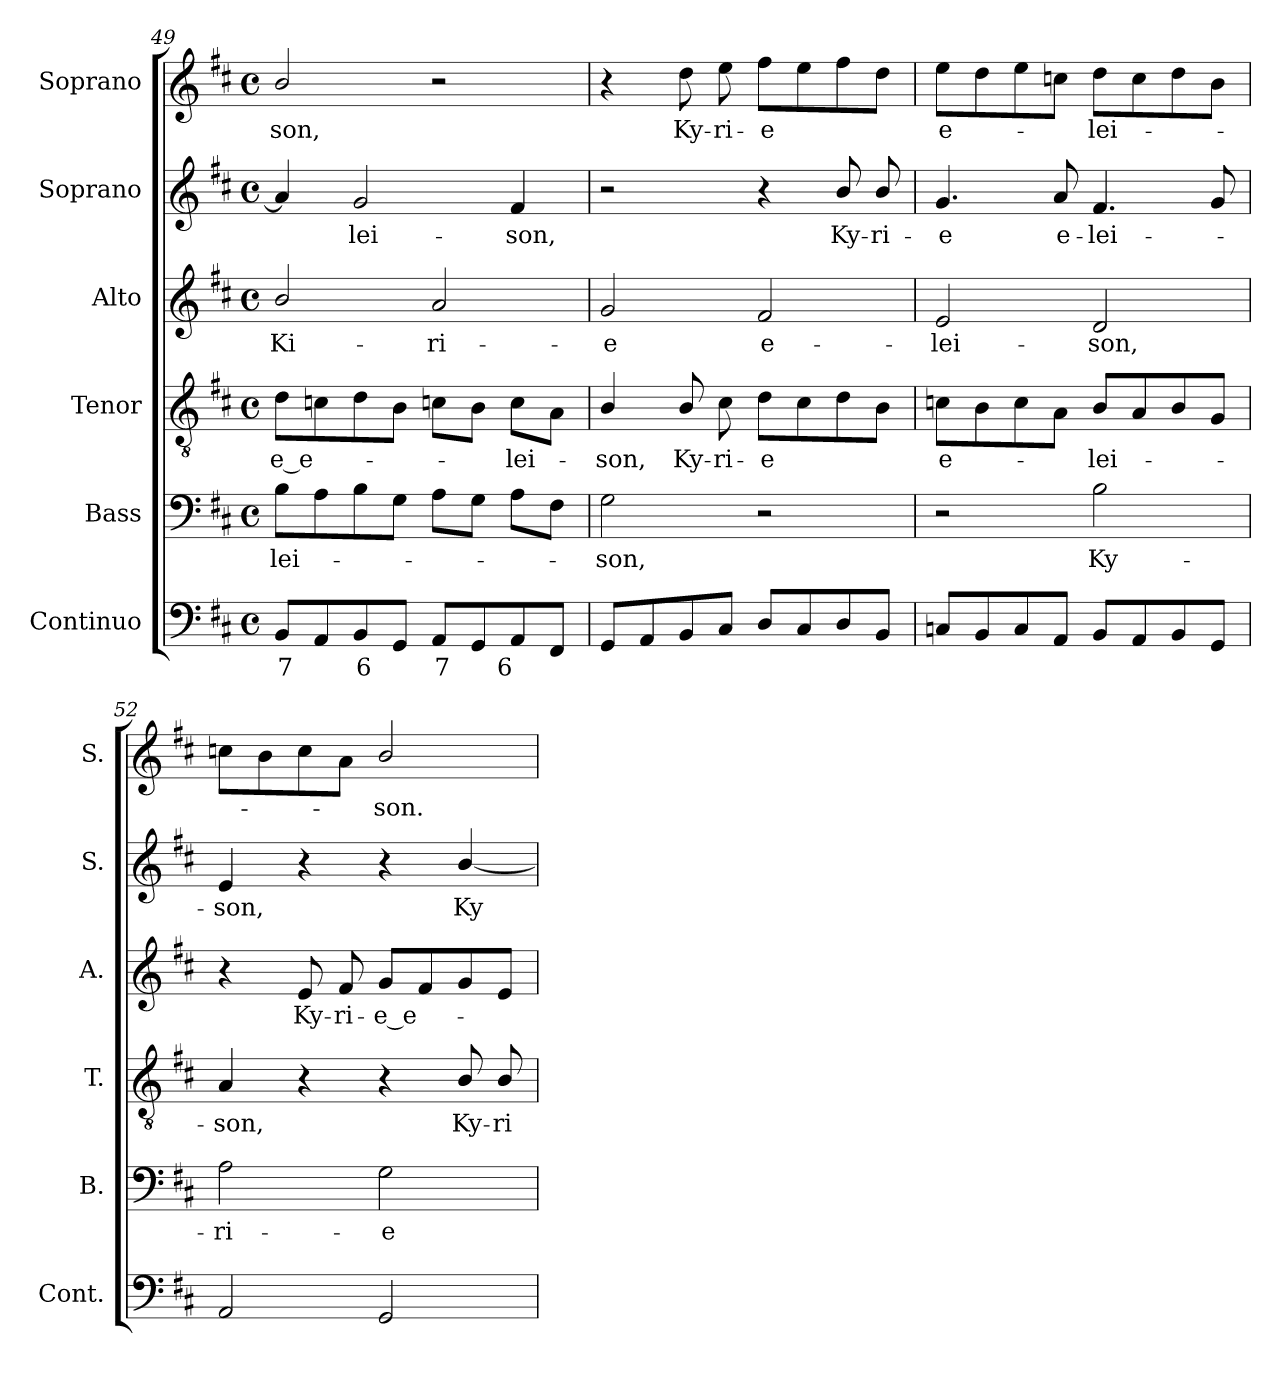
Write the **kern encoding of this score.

**kern	**text	**kern	**text	**kern	**text	**kern	**text	**kern	**text	**kern	**text
*part6	*part6	*part5	*part5	*part4	*part4	*part3	*part3	*part2	*part2	*part1	*part1
*staff6	*staff6	*staff5	*staff5	*staff4	*staff4	*staff3	*staff3	*staff2	*staff2	*staff1	*staff1
*I"Continuo	*	*I"Bass	*	*I"Tenor	*	*I"Alto	*	*I"Soprano	*	*I"Soprano	*
*I'Cont.	*	*I'B.	*	*I'T.	*	*I'A.	*	*I'S.	*	*I'S.	*
!!LO:LB:g=z
*clefF4	*	*clefF4	*	*clefGv2	*	*clefG2	*	*clefG2	*	*clefG2	*
*	*	*	*	*ITrd7c12	*	*	*	*	*	*	*
*k[f#c#]	*	*k[f#c#]	*	*k[f#c#]	*	*k[f#c#]	*	*k[f#c#]	*	*k[f#c#]	*
*D:	*	*D:	*	*D:	*	*D:	*	*D:	*	*D:	*
*M4/4	*	*M4/4	*	*M4/4	*	*M4/4	*	*M4/4	*	*M4/4	*
*met(c)	*	*met(c)	*	*met(c)	*	*met(c)	*	*met(c)	*	*met(c)	*
=49	=49	=49	=49	=49	=49	=49	=49	=49	=49	=49	=49
!	!LO:LY:b:color=#000000	!	!	!	!	!	!	!	!	!	!
!	!	!	!LO:LY:b:color=#000000	!	!	!	!	!	!	!	!
!	!	!	!	!	!LO:LY:b:color=#000000	!	!	!	!	!	!
!	!	!	!	!	!	!	!LO:LY:b:color=#000000	!	!	!	!
!	!	!	!	!	!	!	!	!	!	!	!LO:LY:b:color=#000000
8BBi/L	7	8Bi\L	-lei-	8Di\L	-e_e-	2bi/	Ki-	4ai/]	.	2bi/	-son,
8AAi/	.	8Ai\	.	8Ci\	.	.	.	.	.	.	.
!	!LO:LY:b:color=#000000	!	!	!	!	!	!	!	!	!	!
!	!	!	!	!	!	!	!	!	!LO:LY:b:color=#000000	!	!
8BBi/	6	8Bi\	.	8Di\	.	.	.	2gi/	-lei-	.	.
8GGi/J	.	8Gi\J	.	8BBi\J	.	.	.	.	.	.	.
!	!LO:LY:b:color=#000000	!	!	!	!	!	!	!	!	!	!
!	!	!	!	!	!	!	!LO:LY:b:color=#000000	!	!	!	!
8AAi/L	7	8Ai\L	.	8Cni\L	.	2ai/	-ri-	.	.	2r	.
8GGi/	.	8Gi\J	.	8BBi\J	.	.	.	.	.	.	.
!	!LO:LY:b:color=#000000	!	!	!	!	!	!	!	!	!	!
!	!	!	!	!	!LO:LY:b:color=#000000	!	!	!	!	!	!
!	!	!	!	!	!	!	!	!	!LO:LY:b:color=#000000	!	!
8AAi/	6	8Ai\L	.	8Ci\L	-lei-	.	.	4f#i/	-son,	.	.
8FF#i/J	.	8F#i\J	.	8AAi\J	.	.	.	.	.	.	.
=50	=50	=50	=50	=50	=50	=50	=50	=50	=50	=50	=50
!	!	!	!LO:LY:b:color=#000000	!	!	!	!	!	!	!	!
!	!	!	!	!	!LO:LY:b:color=#000000	!	!	!	!	!	!
!	!	!	!	!	!	!	!LO:LY:b:color=#000000	!	!	!	!
8GGi/L	.	2Gi\	-son,	4BBi/	-son,	2gi/	-e	2r	.	4r	.
8AAi/	.	.	.	.	.	.	.	.	.	.	.
!	!	!	!	!	!LO:LY:b:color=#000000	!	!	!	!	!	!
!	!	!	!	!	!	!	!	!	!	!	!LO:LY:b:color=#000000
8BBi/	.	.	.	8BBi/	Ky-	.	.	.	.	8ddi\	Ky-
!	!	!	!	!	!LO:LY:b:color=#000000	!	!	!	!	!	!
!	!	!	!	!	!	!	!	!	!	!	!LO:LY:b:color=#000000
8C#i/J	.	.	.	8C#i\	-ri-	.	.	.	.	8eei\	-ri-
!	!	!	!	!	!LO:LY:b:color=#000000	!	!	!	!	!	!
!	!	!	!	!	!	!	!LO:LY:b:color=#000000	!	!	!	!
!	!	!	!	!	!	!	!	!	!	!	!LO:LY:b:color=#000000
8Di/L	.	2r	.	8Di\L	-e	2f#i/	e-	4r	.	8ff#i\L	-e
8C#i/	.	.	.	8C#i\	.	.	.	.	.	8eei\	.
!	!	!	!	!	!	!	!	!	!LO:LY:b:color=#000000	!	!
8Di/	.	.	.	8Di\	.	.	.	8bi/	Ky-	8ff#i\	.
!	!	!	!	!	!	!	!	!	!LO:LY:b:color=#000000	!	!
8BBi/J	.	.	.	8BBi\J	.	.	.	8bi/	-ri-	8ddi\J	.
=51	=51	=51	=51	=51	=51	=51	=51	=51	=51	=51	=51
!	!	!	!	!	!LO:LY:b:color=#000000	!	!	!	!	!	!
!	!	!	!	!	!	!	!LO:LY:b:color=#000000	!	!	!	!
!	!	!	!	!	!	!	!	!	!LO:LY:b:color=#000000	!	!
!	!	!	!	!	!	!	!	!	!	!	!LO:LY:b:color=#000000
8Cni/L	.	2r	.	8Cni\L	e-	2ei/	-lei-	4.gi/	-e	8eei\L	e-
8BBi/	.	.	.	8BBi\	.	.	.	.	.	8ddi\	.
8Ci/	.	.	.	8Ci\	.	.	.	.	.	8eei\	.
!	!	!	!	!	!	!	!	!	!LO:LY:b:color=#000000	!	!
8AAi/J	.	.	.	8AAi\J	.	.	.	8ai/	e-	8cci\J	.
!	!	!	!LO:LY:b:color=#000000	!	!	!	!	!	!	!	!
!	!	!	!	!	!LO:LY:b:color=#000000	!	!	!	!	!	!
!	!	!	!	!	!	!	!LO:LY:b:color=#000000	!	!	!	!
!	!	!	!	!	!	!	!	!	!LO:LY:b:color=#000000	!	!
!	!	!	!	!	!	!	!	!	!	!	!LO:LY:b:color=#000000
8BBi/L	.	2Bi\	Ky-	8BBi/L	-lei-	2di/	-son,	4.f#i/	-lei-	8ddi\L	-lei-
8AAi/	.	.	.	8AAi/	.	.	.	.	.	8cci\	.
8BBi/	.	.	.	8BBi/	.	.	.	.	.	8ddi\	.
8GGi/J	.	.	.	8GGi/J	.	.	.	8gi/	.	8bi\J	.
=52	=52	=52	=52	=52	=52	=52	=52	=52	=52	=52	=52
!	!	!	!LO:LY:b:color=#000000	!	!	!	!	!	!	!	!
!	!	!	!	!	!LO:LY:b:color=#000000	!	!	!	!	!	!
!	!	!	!	!	!	!	!	!	!LO:LY:b:color=#000000	!	!
2AAi/	.	2Ai\	-ri-	4AAi/	-son,	4r	.	4ei/	-son,	8ccni\L	.
.	.	.	.	.	.	.	.	.	.	8bi\	.
!	!	!	!	!	!	!	!LO:LY:b:color=#000000	!	!	!	!
.	.	.	.	4r	.	8ei/	Ky-	4r	.	8cci\	.
!	!	!	!	!	!	!	!LO:LY:b:color=#000000	!	!	!	!
.	.	.	.	.	.	8f#i/	-ri-	.	.	8ai\J	.
!	!	!	!LO:LY:b:color=#000000	!	!	!	!	!	!	!	!
!	!	!	!	!	!	!	!LO:LY:b:color=#000000	!	!	!	!
!	!	!	!	!	!	!	!	!	!	!	!LO:LY:b:color=#000000
2GGi/	.	2Gi\	-e	4r	.	8gi/L	-e_e-	4r	.	2bi/	-son.
.	.	.	.	.	.	8f#i/	.	.	.	.	.
!	!	!	!	!	!LO:LY:b:color=#000000	!	!	!	!	!	!
!	!	!	!	!	!	!	!	!	!LO:LY:b:color=#000000	!	!
.	.	.	.	8BBi/	Ky-	8gi/	.	[4bi/	Ky-	.	.
!	!	!	!	!	!LO:LY:b:color=#000000	!	!	!	!	!	!
.	.	.	.	8BBi/	-ri-	8ei/J	.	.	.	.	.
=	=	=	=	=	=	=	=	=	=	=	=
*-	*-	*-	*-	*-	*-	*-	*-	*-	*-	*-	*-
